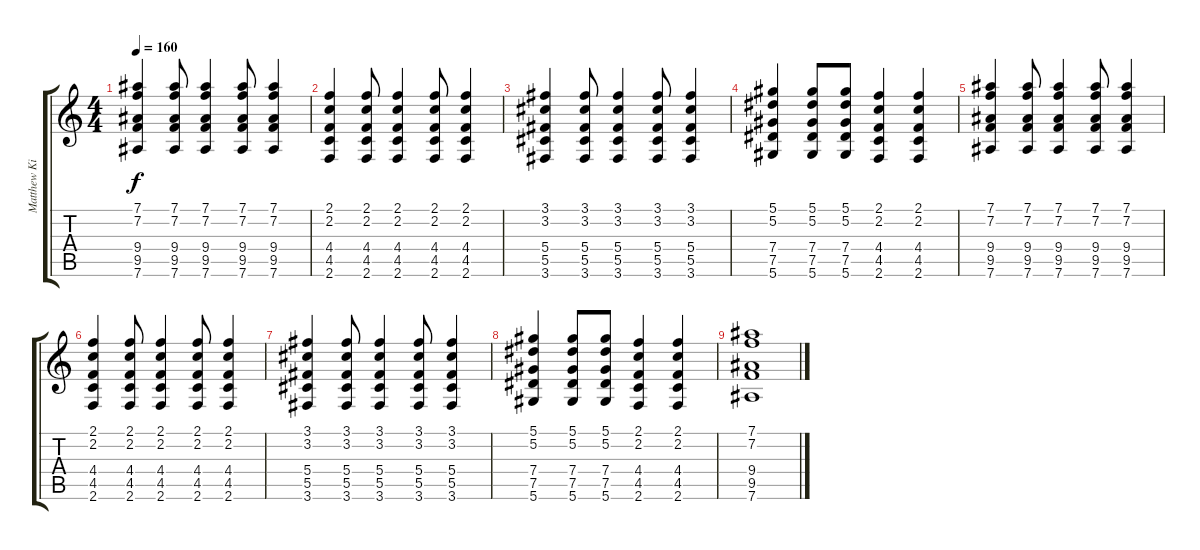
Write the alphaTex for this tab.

\track ("Matthew Kiichi Heafy" "Matthew Ki") {instrument acousticguitarsteel}
\staff {score tabs}
\tuning (Eb4 Bb3 Gb3 Db3 Ab2 Eb2) {hide}
\ts (4 4)
\tempo 160
\clef g2
\ks c
(7.1 7.2 9.4 9.5 7.6).4{dy f} (7.1 7.2 9.4 9.5 7.6).8 (7.1 7.2 9.4 9.5 7.6).4 (7.1 7.2 9.4 9.5 7.6).8 (7.1 7.2 9.4 9.5 7.6).4 |
(2.1 2.2 4.4 4.5 2.6).4 (2.1 2.2 4.4 4.5 2.6).8 (2.1 2.2 4.4 4.5 2.6).4 (2.1 2.2 4.4 4.5 2.6).8 (2.1 2.2 4.4 4.5 2.6).4 |
(3.1 3.2 5.4 5.5 3.6).4 (3.1 3.2 5.4 5.5 3.6).8 (3.1 3.2 5.4 5.5 3.6).4 (3.1 3.2 5.4 5.5 3.6).8 (3.1 3.2 5.4 5.5 3.6).4 |
(5.1 5.2 7.4 7.5 5.6).4 (5.1 5.2 7.4 7.5 5.6).8 (5.1 5.2 7.4 7.5 5.6).8 (2.1 2.2 4.4 4.5 2.6).4 (2.1 2.2 4.4 4.5 2.6).4 |
(7.1 7.2 9.4 9.5 7.6).4 (7.1 7.2 9.4 9.5 7.6).8 (7.1 7.2 9.4 9.5 7.6).4 (7.1 7.2 9.4 9.5 7.6).8 (7.1 7.2 9.4 9.5 7.6).4 |
(2.1 2.2 4.4 4.5 2.6).4 (2.1 2.2 4.4 4.5 2.6).8 (2.1 2.2 4.4 4.5 2.6).4 (2.1 2.2 4.4 4.5 2.6).8 (2.1 2.2 4.4 4.5 2.6).4 |
(3.1 3.2 5.4 5.5 3.6).4 (3.1 3.2 5.4 5.5 3.6).8 (3.1 3.2 5.4 5.5 3.6).4 (3.1 3.2 5.4 5.5 3.6).8 (3.1 3.2 5.4 5.5 3.6).4 |
(5.1 5.2 7.4 7.5 5.6).4 (5.1 5.2 7.4 7.5 5.6).8 (5.1 5.2 7.4 7.5 5.6).8 (2.1 2.2 4.4 4.5 2.6).4 (2.1 2.2 4.4 4.5 2.6).4 |
(7.1 7.2 9.4 9.5 7.6).1
